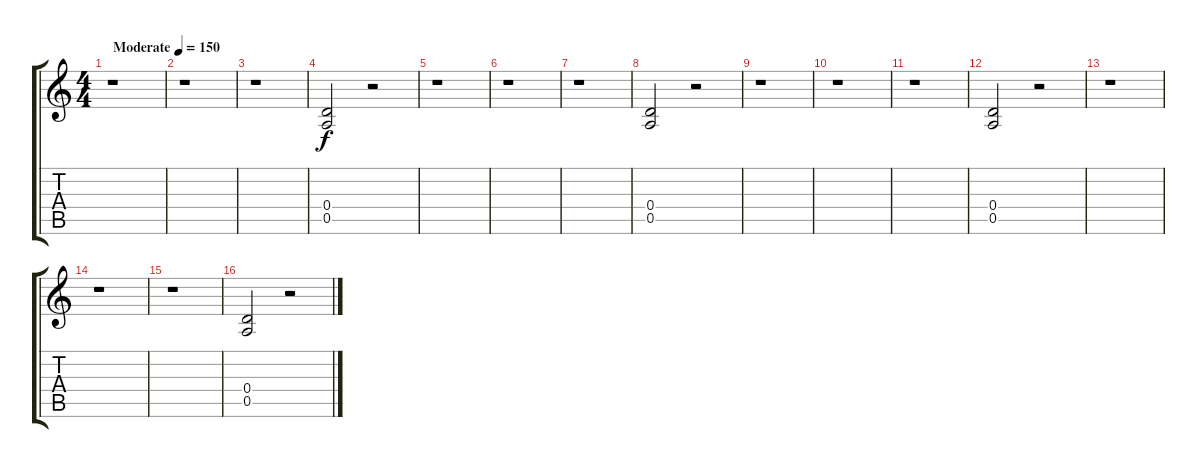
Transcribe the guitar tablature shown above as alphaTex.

\track "" {instrument guitarharmonics}
\staff {score tabs}
\tuning (E4 B3 G3 D3 A2 E2) {hide}
\ts (4 4)
\tempo (150 "Moderate")
\clef g2
\ks c
r.1{dy f instrument guitarharmonics} |
r.1 |
r.1 |
(0.4 0.5).2 r.2 |
r.1 |
r.1 |
r.1 |
(0.4 0.5).2 r.2 |
r.1 |
r.1 |
r.1 |
(0.4 0.5).2 r.2 |
r.1 |
r.1 |
r.1 |
(0.4 0.5).2 r.2
